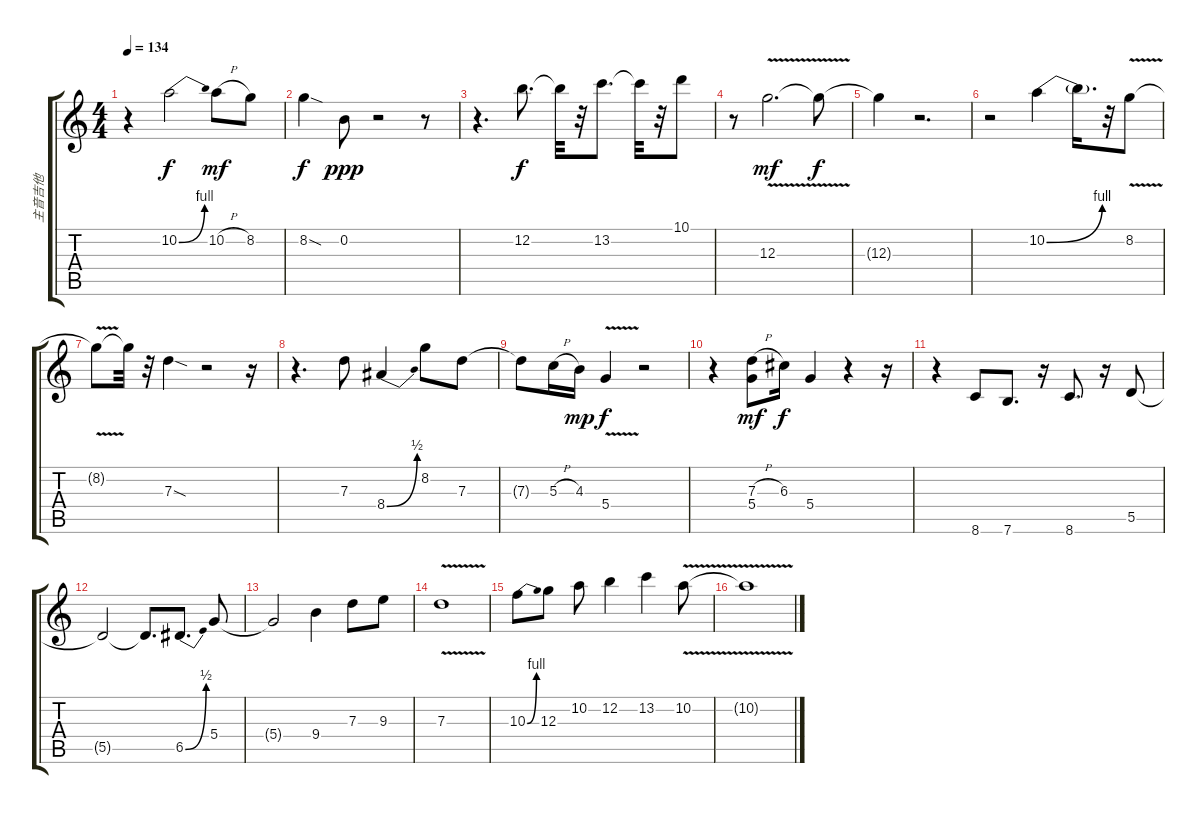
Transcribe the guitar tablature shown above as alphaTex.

\track ("主音吉他" "主音吉他") {instrument overdrivenguitar}
\staff {score tabs}
\tuning (E4 B3 G3 D3 A2 E2) {hide}
\ts (4 4)
\tempo 134
\clef g2
\ks c
r.4{dy f} 10.2{be (bend 0 0 60 4)}.2 10.2{h}.8{dy mf} 8.2.8 |
8.2{sod}.4{dy f} 0.2.8{dy ppp} r.2 r.8 |
r.4{d} 12.2.8{d dy f} 12.2{t}.32 r.32 13.2.8{d} 13.2{t}.32 r.32 10.1.8 |
r.8 12.3{v}.2{d dy mf} 12.3{t}.8{dy f} |
12.3{t}.4 r.2{d} |
r.2 10.2{be (bend 0 0 60 4)}.4 10.2{t}.16{d} r.32 8.2{v}.8 |
8.2{t}.8 8.2{t}.32 r.32 7.3{sod}.4 r.2 r.16 |
r.4{d} 7.3.8 8.4{be (bend 0 0 60 2)}.4 8.2.8 7.3.8 |
7.3{t}.8 5.3{h}.16 4.3.16{dy mp} 5.4{v}.4{dy f} r.2 |
r.4 (7.3{h} 5.4).8{dy mf} 6.3.16{dy f} 5.4.4 r.4 r.16 |
r.4 8.6.8 7.6.8{d} r.16 8.6.8{d} r.16 5.5.8 |
5.5{t}.2 5.5{t}.8{d} 6.5{be (bend 0 0 60 2)}.8{d} 5.4.8 |
5.4{t}.2 9.4.4 7.3.8 9.3.8 |
7.3{v}.1 |
10.3{be (bend 0 0 60 4)}.8 12.3.8 10.2.8 12.2.4 13.2.4 10.2{v}.8 |
10.2{t}.1
